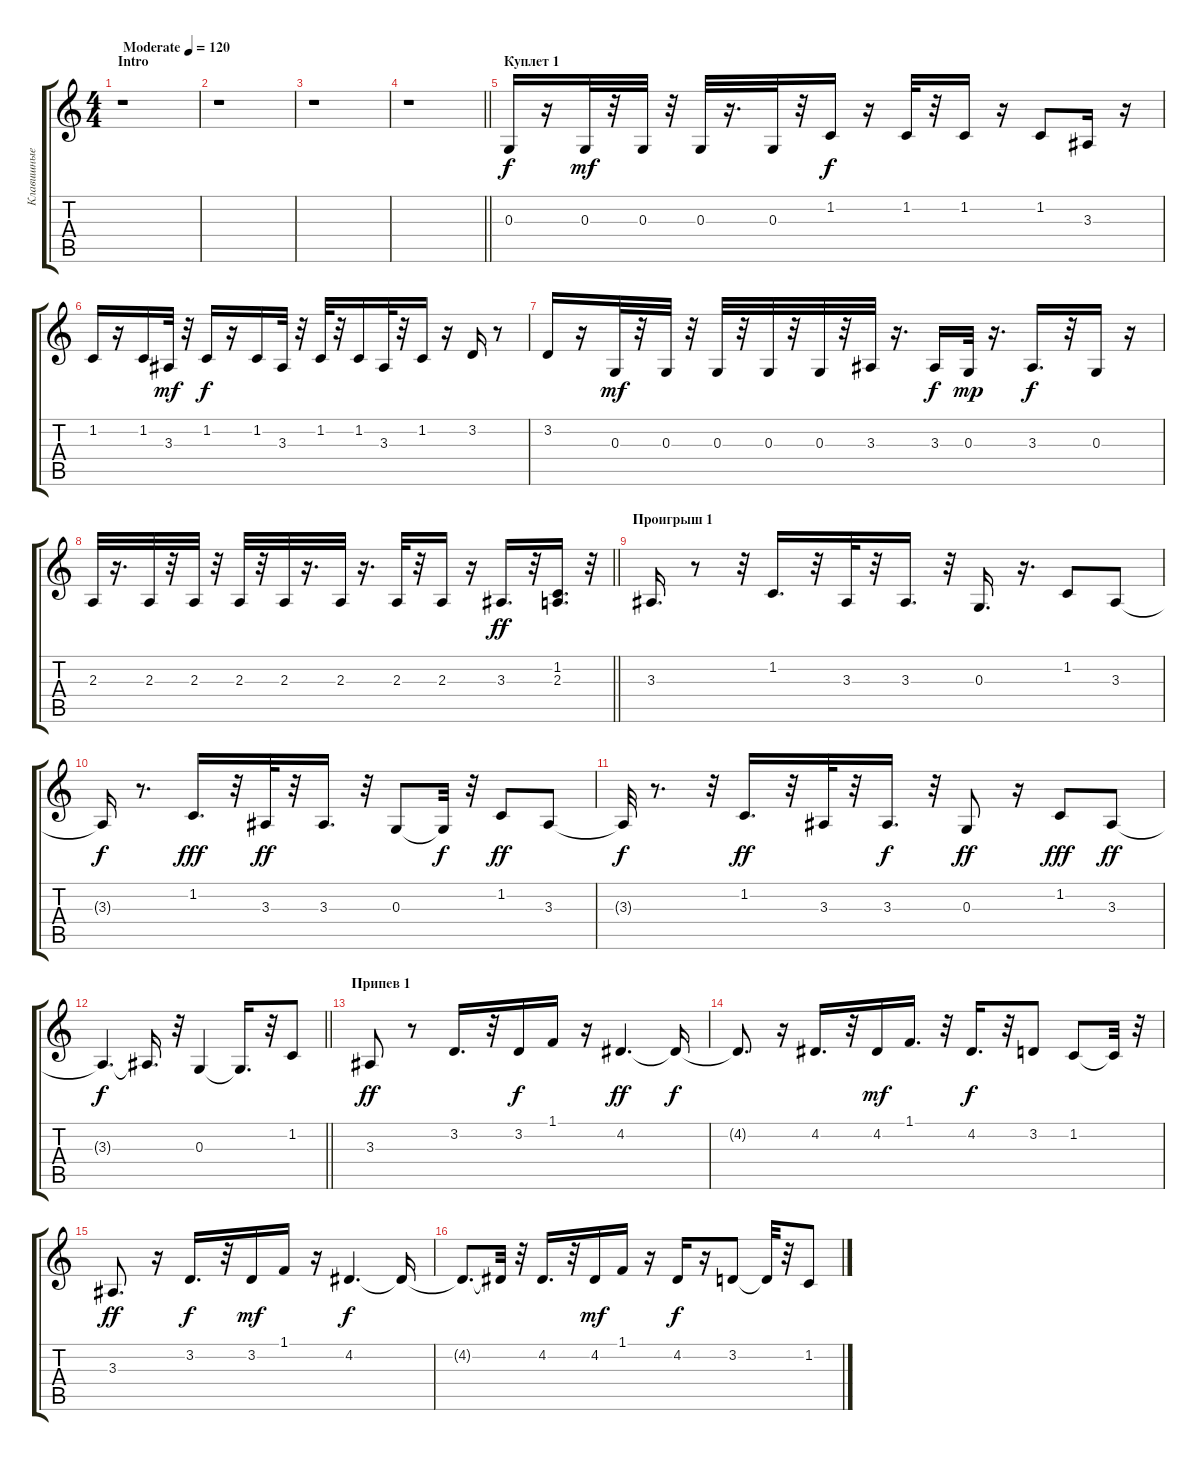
\track ("Клавишные" "Клавишные") {instrument marimba}
\staff {score tabs}
\tuning (E4 B3 G3 D3 A2 E2) {hide}
\ts (4 4)
\section ("" "Intro")
\tempo (120 "Moderate")
\clef g2
\ks c
r.1{dy f instrument marimba} |
r.1 |
r.1 |
\barLineRight lightlight
r.1 |
\section ("" "Куплет 1")
0.3.16 r.16 0.3.32{dy mf} r.32 0.3.32 r.32 0.3.32 r.16{d} 0.3.32 r.32 1.2.16{dy f} r.16 1.2.32 r.32 1.2.16 r.16 1.2.8 3.3.16 r.16 |
1.2.16 r.16 1.2.16 3.3.32{dy mf} r.32 1.2.16{dy f} r.16 1.2.16 3.3.32 r.32 1.2.32 r.32 1.2.16 3.3.32 r.32 1.2.16 r.16 3.2.16 r.8 |
3.2.16 r.16 0.3.32{dy mf} r.32 0.3.32 r.32 0.3.32 r.32 0.3.32 r.32 0.3.32 r.32 3.3.32 r.16{d} 3.3.16{dy f} 0.3.32{dy mp} r.16{d} 3.3.16{d dy f} r.32 0.3.16 r.16 |
\barLineRight lightlight
2.3.32 r.16{d} 2.3.32 r.32 2.3.32 r.32 2.3.32 r.32 2.3.32 r.16{d} 2.3.32 r.16{d} 2.3.32 r.32 2.3.16 r.16 3.3.16{d dy ff} r.32 (1.2 2.3).16{d} r.32 |
\section ("" "Проигрыш 1")
3.3.16{d} r.8 r.32 1.2.16{d} r.32 3.3.32 r.32 3.3.16{d} r.32 0.3.16{d} r.16{d} 1.2.8 3.3.8 |
3.3{t}.16{dy f} r.8{d} 1.2.16{d dy fff} r.32 3.3.32{dy ff} r.32 3.3.16{d} r.32 0.3.8 0.3{t}.32{dy f} r.32 1.2.8{dy ff} 3.3.8 |
3.3{t}.32{dy f} r.8{d} r.32 1.2.16{d dy ff} r.32 3.3.32 r.32 3.3.16{d dy f} r.32 0.3.8{dy ff} r.16 1.2.8{dy fff} 3.3.8{dy ff} |
\barLineRight lightlight
3.3{t}.4{d dy f} 3.3{t}.16{d} r.32 0.3.4 0.3{t}.16{d} r.32 1.2.8 |
\section ("" "Припев 1")
3.3.8{dy ff} r.8 3.2.16{d} r.32 3.2.16{dy f} 1.1.16 r.16 4.2.4{d dy ff} 4.2{t}.16{dy f} |
4.2{t}.8{d} r.16 4.2.16{d} r.32 4.2.16{dy mf} 1.1.16{d} r.32 4.2.16{d dy f} r.32 3.2.8 1.2.8 1.2{t}.32 r.32 |
3.3.8{d dy ff} r.16 3.2.16{d dy f} r.32 3.2.16{dy mf} 1.1.16 r.16 4.2.4{d dy f} 4.2{t}.16 |
4.2{t}.8{d} 4.2{t}.32 r.32 4.2.16{d} r.32 4.2.16{dy mf} 1.1.16 r.16 4.2.16{dy f} r.16 3.2.8 3.2{t}.32 r.32 1.2.8
